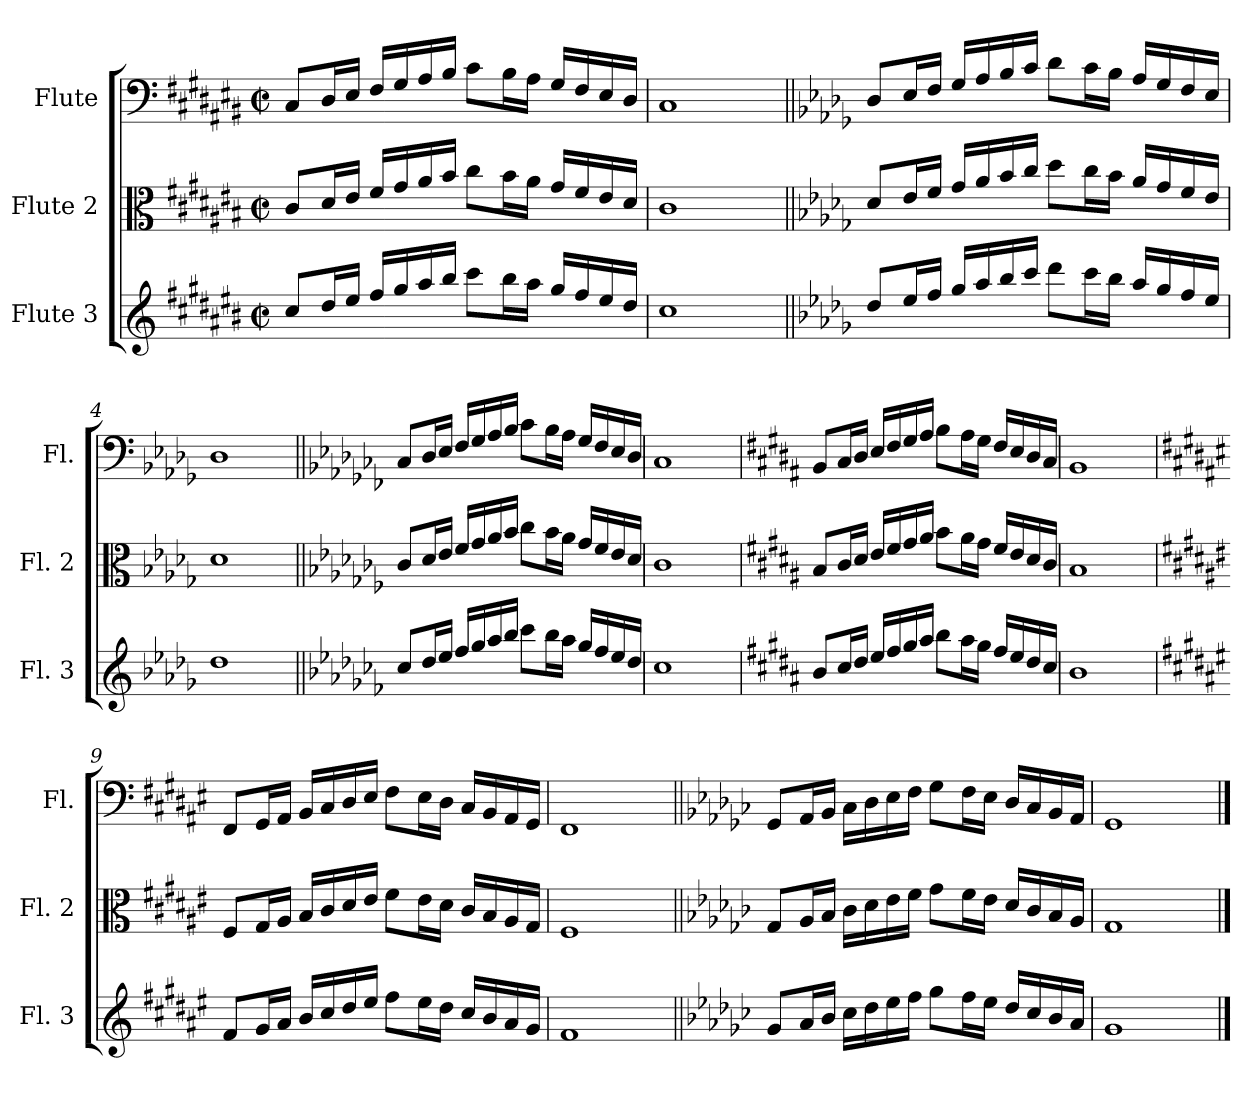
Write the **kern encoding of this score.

**kern	**kern	**kern
*part3	*part2	*part1
*staff3	*staff2	*staff1
*I"Flute 3	*I"Flute 2	*I"Flute
*I'Fl. 3	*I'Fl. 2	*I'Fl.
*clefG2	*clefC3	*clefF4
*k[f#c#g#d#a#e#b#]	*k[f#c#g#d#a#e#b#]	*k[f#c#g#d#a#e#b#]
*M2/2	*M2/2	*M2/2
*met(c|)	*met(c|)	*met(c|)
=1	=1	=1
8cc#/L	8c#/L	8C#/L
16dd#/L	16d#/L	16D#/L
16ee#/JJ	16e#/JJ	16E#/JJ
16ff#/LL	16f#/LL	16F#/LL
16gg#/	16g#/	16G#/
16aa#/	16a#/	16A#/
16bb#/JJ	16b#/JJ	16B#/JJ
8ccc#\L	8cc#\L	8c#\L
16bb#\L	16b#\L	16B#\L
16aa#\JJ	16a#\JJ	16A#\JJ
16gg#/LL	16g#/LL	16G#/LL
16ff#/	16f#/	16F#/
16ee#/	16e#/	16E#/
16dd#/JJ	16d#/JJ	16D#/JJ
=2	=2	=2
1cc#	1c#	1C#
!!LO:LB:g=z
=3||	=3||	=3||
*k[b-e-a-d-g-]	*k[b-e-a-d-g-]	*k[b-e-a-d-g-]
8dd-/L	8d-/L	8D-/L
16ee-/L	16e-/L	16E-/L
16ff/JJ	16f/JJ	16F/JJ
16gg-/LL	16g-/LL	16G-/LL
16aa-/	16a-/	16A-/
16bb-/	16b-/	16B-/
16ccc/JJ	16cc/JJ	16c/JJ
8ddd-\L	8dd-\L	8d-\L
16ccc\L	16cc\L	16c\L
16bb-\JJ	16b-\JJ	16B-\JJ
16aa-/LL	16a-/LL	16A-/LL
16gg-/	16g-/	16G-/
16ff/	16f/	16F/
16ee-/JJ	16e-/JJ	16E-/JJ
=4	=4	=4
1dd-	1d-	1D-
!!LO:LB:g=z
=5||	=5||	=5||
*k[b-e-a-d-g-c-f-]	*k[b-e-a-d-g-c-f-]	*k[b-e-a-d-g-c-f-]
8cc-/L	8c-/L	8C-/L
16dd-/L	16d-/L	16D-/L
16ee-/JJ	16e-/JJ	16E-/JJ
16ff-/LL	16f-/LL	16F-/LL
16gg-/	16g-/	16G-/
16aa-/	16a-/	16A-/
16bb-/JJ	16b-/JJ	16B-/JJ
8ccc-\L	8cc-\L	8c-\L
16bb-\L	16b-\L	16B-\L
16aa-\JJ	16a-\JJ	16A-\JJ
16gg-/LL	16g-/LL	16G-/LL
16ff-/	16f-/	16F-/
16ee-/	16e-/	16E-/
16dd-/JJ	16d-/JJ	16D-/JJ
=6	=6	=6
1cc-	1c-	1C-
=7	=7	=7
*k[f#c#g#d#a#]	*k[f#c#g#d#a#]	*k[f#c#g#d#a#]
8b/L	8B/L	8BB/L
16cc#/L	16c#/L	16C#/L
16dd#/JJ	16d#/JJ	16D#/JJ
16ee/LL	16e/LL	16E/LL
16ff#/	16f#/	16F#/
16gg#/	16g#/	16G#/
16aa#/JJ	16a#/JJ	16A#/JJ
8bb\L	8b\L	8B\L
16aa#\L	16a#\L	16A#\L
16gg#\JJ	16g#\JJ	16G#\JJ
16ff#/LL	16f#/LL	16F#/LL
16ee/	16e/	16E/
16dd#/	16d#/	16D#/
16cc#/JJ	16c#/JJ	16C#/JJ
!!LO:LB:g=z
=8	=8	=8
1b	1B	1BB
=9	=9	=9
*k[f#c#g#d#a#e#]	*k[f#c#g#d#a#e#]	*k[f#c#g#d#a#e#]
8f#/L	8F#/L	8FF#/L
16g#/L	16G#/L	16GG#/L
16a#/JJ	16A#/JJ	16AA#/JJ
16b/LL	16B/LL	16BB/LL
16cc#/	16c#/	16C#/
16dd#/	16d#/	16D#/
16ee#/JJ	16e#/JJ	16E#/JJ
8ff#\L	8f#\L	8F#\L
16ee#\L	16e#\L	16E#\L
16dd#\JJ	16d#\JJ	16D#\JJ
16cc#/LL	16c#/LL	16C#/LL
16b/	16B/	16BB/
16a#/	16A#/	16AA#/
16g#/JJ	16G#/JJ	16GG#/JJ
=10	=10	=10
1f#	1F#	1FF#
!!LO:PB:g=z
=11||	=11||	=11||
*k[b-e-a-d-g-c-]	*k[b-e-a-d-g-c-]	*k[b-e-a-d-g-c-]
8g-/L	8G-/L	8GG-/L
16a-/L	16A-/L	16AA-/L
16b-/JJ	16B-/JJ	16BB-/JJ
16cc-\LL	16c-\LL	16C-\LL
16dd-\	16d-\	16D-\
16ee-\	16e-\	16E-\
16ff\JJ	16f\JJ	16F\JJ
8gg-\L	8g-\L	8G-\L
16ff\L	16f\L	16F\L
16ee-\JJ	16e-\JJ	16E-\JJ
16dd-/LL	16d-/LL	16D-/LL
16cc-/	16c-/	16C-/
16b-/	16B-/	16BB-/
16a-/JJ	16A-/JJ	16AA-/JJ
=12	=12	=12
1g-	1G-	1GG-
==	==	==
*-	*-	*-
